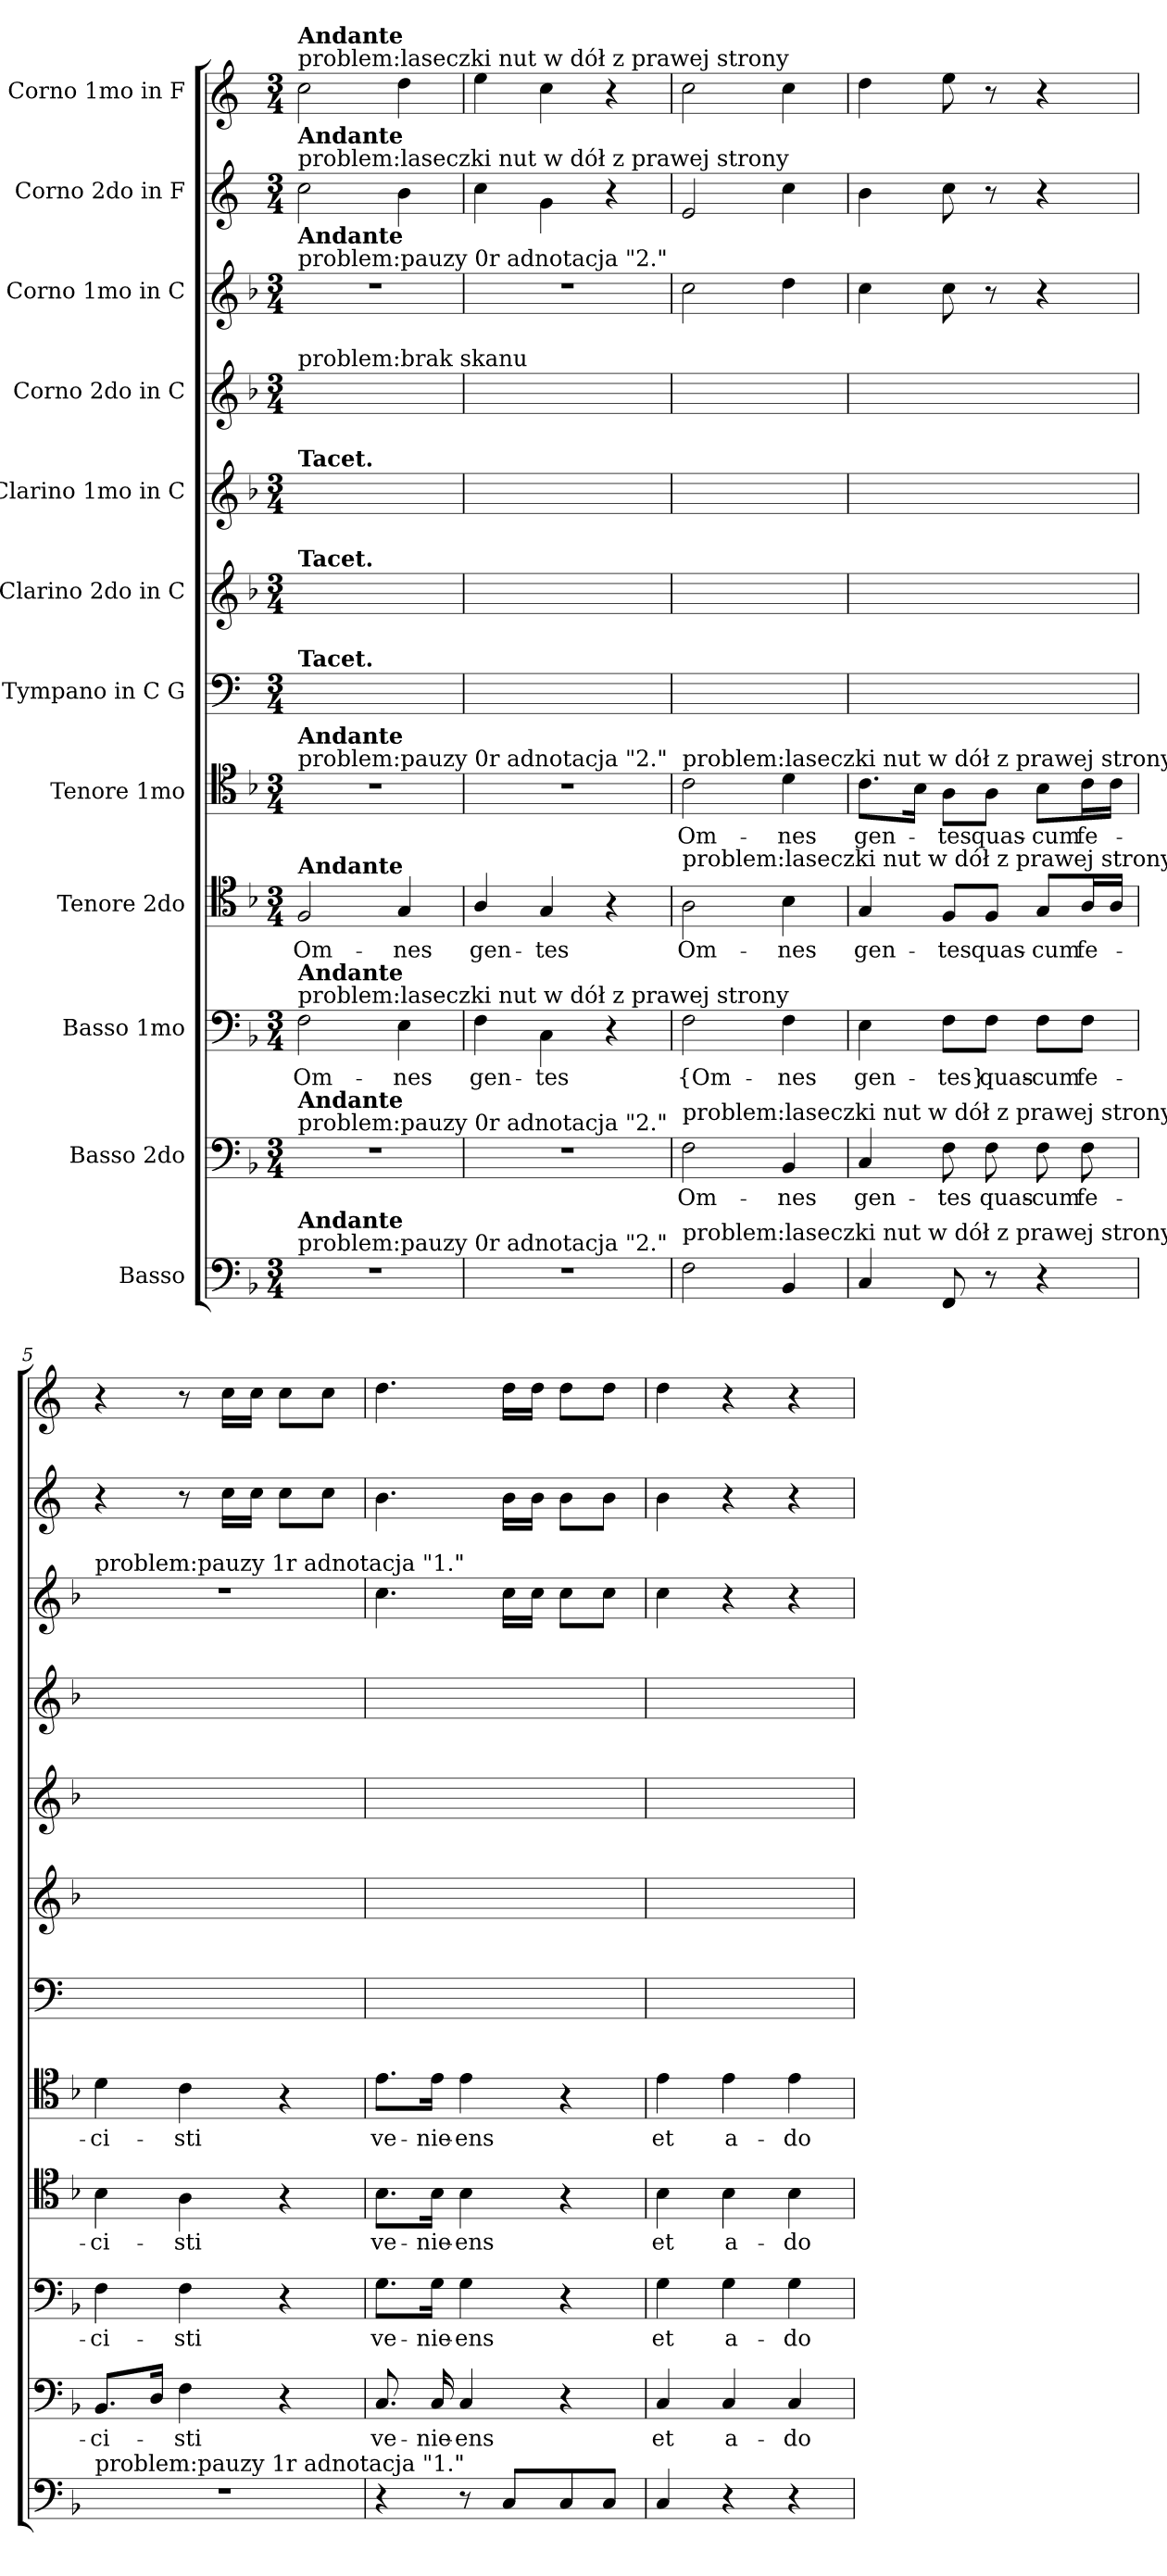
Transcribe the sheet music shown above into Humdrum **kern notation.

**kern	**kern	**text	**kern	**text	**kern	**text	**kern	**text	**kern	**kern	**kern	**kern	**kern	**kern	**kern
*part12	*part11	*part11	*part10	*part10	*part9	*part9	*part8	*part8	*part7	*part6	*part5	*part4	*part3	*part2	*part1
*staff12	*staff11	*staff11	*staff10	*staff10	*staff9	*staff9	*staff8	*staff8	*staff7	*staff6	*staff5	*staff4	*staff3	*staff2	*staff1
*I"Basso	*I"Basso 2do	*	*I"Basso 1mo	*	*I"Tenore 2do	*	*I"Tenore 1mo	*	*I"Tympano in C G	*I"Clarino 2do in C	*I"Clarino 1mo in C	*I"Corno 2do in C	*I"Corno 1mo in C	*I"Corno 2do in F	*I"Corno 1mo in F
*clefF4	*clefF4	*	*clefF4	*	*clefC4	*	*clefC4	*	*clefF4	*clefG2	*clefG2	*clefG2	*clefG2	*clefG2	*clefG2
*	*	*	*	*	*	*	*	*	*	*	*	*	*	*ITrd4c7	*ITrd4c7
*k[b-]	*k[b-]	*	*k[b-]	*	*k[b-]	*	*k[b-]	*	*k[]	*k[b-]	*k[b-]	*k[b-]	*k[b-]	*k[b-]	*k[b-]
*M3/4	*M3/4	*	*M3/4	*	*M3/4	*	*M3/4	*	*M3/4	*M3/4	*M3/4	*M3/4	*M3/4	*M3/4	*M3/4
=1	=1	=1	=1	=1	=1	=1	=1	=1	=1	=1	=1	=1	=1	=1	=1
!	!	!	!	!	!	!	!	!	!	!	!	!	!	!	!LO:TX:a:t=problem&colon;laseczki nut w dół z prawej strony
!	!	!	!	!	!	!	!	!	!	!	!	!	!	!	!LO:TX:a:B:t=Andante
!	!	!	!	!	!	!	!	!	!	!	!	!	!	!LO:TX:a:t=problem&colon;laseczki nut w dół z prawej strony	!
!	!	!	!	!	!	!	!	!	!	!	!	!	!	!LO:TX:a:B:t=Andante	!
!	!	!	!	!	!	!	!	!	!	!	!	!	!LO:TX:a:t=problem&colon;pauzy 0r adnotacja "2."	!	!
!	!	!	!	!	!	!	!	!	!	!	!	!	!LO:TX:a:B:t=Andante	!	!
!	!	!	!	!	!	!	!	!	!	!	!	!LO:TX:a:t=problem&colon;brak skanu	!	!	!
!	!	!	!	!	!	!	!	!	!	!	!LO:TX:a:B:t=Tacet.	!	!	!	!
!	!	!	!	!	!	!	!	!	!	!LO:TX:a:B:t=Tacet.	!	!	!	!	!
!	!	!	!	!	!	!	!	!	!LO:TX:a:B:t=Tacet.	!	!	!	!	!	!
!	!	!	!	!	!	!	!LO:TX:a:t=problem&colon;pauzy 0r adnotacja "2."	!	!	!	!	!	!	!	!
!	!	!	!	!	!	!	!LO:TX:a:B:t=Andante	!	!	!	!	!	!	!	!
!	!	!	!	!	!LO:TX:a:B:t=Andante	!	!	!	!	!	!	!	!	!	!
!	!	!	!LO:TX:a:t=problem&colon;laseczki nut w dół z prawej strony	!	!	!	!	!	!	!	!	!	!	!	!
!	!	!	!LO:TX:a:B:t=Andante	!	!	!	!	!	!	!	!	!	!	!	!
!	!LO:TX:a:t=problem&colon;pauzy 0r adnotacja "2."	!	!	!	!	!	!	!	!	!	!	!	!	!	!
!	!LO:TX:a:B:t=Andante	!	!	!	!	!	!	!	!	!	!	!	!	!	!
!LO:TX:a:t=problem&colon;pauzy 0r adnotacja "2."	!	!	!	!	!	!	!	!	!	!	!	!	!	!	!
!LO:TX:a:B:t=Andante	!	!	!	!	!	!	!	!	!	!	!	!	!	!	!
2.r	2.r	.	2F\	Om-	2F/	Om-	2.r	.	2.ryy	2.ryy	2.ryy	2.ryy	2.r	2f\	2f\
.	.	.	4E\	-nes	4G/	-nes	.	.	.	.	.	.	.	4e\	4g\
=2	=2	=2	=2	=2	=2	=2	=2	=2	=2	=2	=2	=2	=2	=2	=2
2.r	2.r	.	4F\	gen-	4A/	gen-	2.r	.	2.ryy	2.ryy	2.ryy	2.ryy	2.r	4f\	4a\
.	.	.	4C\	-tes	4G/	-tes	.	.	.	.	.	.	.	4c\	4f\
.	.	.	4r	.	4r	.	.	.	.	.	.	.	.	4r	4r
=3	=3	=3	=3	=3	=3	=3	=3	=3	=3	=3	=3	=3	=3	=3	=3
!	!	!	!	!	!	!	!LO:TX:a:t=problem&colon;laseczki nut w dół z prawej strony	!	!	!	!	!	!	!	!
!	!	!	!	!	!LO:TX:a:t=problem&colon;laseczki nut w dół z prawej strony	!	!	!	!	!	!	!	!	!	!
!	!LO:TX:a:t=problem&colon;laseczki nut w dół z prawej strony	!	!	!	!	!	!	!	!	!	!	!	!	!	!
!LO:TX:a:t=problem&colon;laseczki nut w dół z prawej strony	!	!	!	!	!	!	!	!	!	!	!	!	!	!	!
2F\	2F\	Om-	2F\	{Om-	2A\	Om-	2c\	Om-	2.ryy	2.ryy	2.ryy	2.ryy	2cc\	2A/	2f\
4BB-/	4BB-/	-nes	4F\	-nes	4B-\	-nes	4d\	-nes	.	.	.	.	4dd\	4f\	4f\
=4	=4	=4	=4	=4	=4	=4	=4	=4	=4	=4	=4	=4	=4	=4	=4
4C/	4C/	gen-	4E\	gen-	4G/	gen-	8.c\L	gen-	2.ryy	2.ryy	2.ryy	2.ryy	4cc\	4e\	4g\
.	.	.	.	.	.	.	16B-\Jk	.	.	.	.	.	.	.	.
8FF/	8F\	-tes	8F\L	-tes}	8F/L	-tes	8A\L	-tes	.	.	.	.	8cc\	8f\	8a\
8r	8F\	quas-	8F\J	quas-	8F/J	quas-	8A\J	quas-	.	.	.	.	8r	8r	8r
4r	8F\	-cum	8F\L	-cum	8G/L	-cum	8B-\L	-cum	.	.	.	.	4r	4r	4r
.	8F\	fe-	8F\J	fe-	16A/L	fe-	16c\L	fe-	.	.	.	.	.	.	.
.	.	.	.	.	16A/JJ	.	16c\JJ	.	.	.	.	.	.	.	.
=5	=5	=5	=5	=5	=5	=5	=5	=5	=5	=5	=5	=5	=5	=5	=5
!	!	!	!	!	!	!	!	!	!	!	!	!	!LO:TX:a:t=problem&colon;pauzy 1r adnotacja "1."	!	!
!LO:TX:a:t=problem&colon;pauzy 1r adnotacja "1."	!	!	!	!	!	!	!	!	!	!	!	!	!	!	!
2.r	8.BB-/L	-ci-	4F\	-ci-	4B-\	-ci-	4d\	-ci-	2.ryy	2.ryy	2.ryy	2.ryy	2.r	4r	4r
.	16D/Jk	.	.	.	.	.	.	.	.	.	.	.	.	.	.
.	4F\	-sti	4F\	-sti	4A\	-sti	4c\	-sti	.	.	.	.	.	8r	8r
.	.	.	.	.	.	.	.	.	.	.	.	.	.	16f\LL	16f\LL
.	.	.	.	.	.	.	.	.	.	.	.	.	.	16f\JJ	16f\JJ
.	4r	.	4r	.	4r	.	4r	.	.	.	.	.	.	8f\L	8f\L
.	.	.	.	.	.	.	.	.	.	.	.	.	.	8f\J	8f\J
=6	=6	=6	=6	=6	=6	=6	=6	=6	=6	=6	=6	=6	=6	=6	=6
4r	8.C/	ve-	8.G\L	ve-	8.B-\L	ve-	8.e\L	ve-	2.ryy	2.ryy	2.ryy	2.ryy	4.cc\	4.e\	4.g\
.	16C/	-nie-	16G\Jk	-nie-	16B-\Jk	-nie-	16e\Jk	-nie-	.	.	.	.	.	.	.
8r	4C/	-ens	4G\	-ens	4B-\	-ens	4e\	-ens	.	.	.	.	.	.	.
8C/L	.	.	.	.	.	.	.	.	.	.	.	.	16cc\LL	16e\LL	16g\LL
.	.	.	.	.	.	.	.	.	.	.	.	.	16cc\JJ	16e\JJ	16g\JJ
8C/	4r	.	4r	.	4r	.	4r	.	.	.	.	.	8cc\L	8e\L	8g\L
8C/J	.	.	.	.	.	.	.	.	.	.	.	.	8cc\J	8e\J	8g\J
=7	=7	=7	=7	=7	=7	=7	=7	=7	=7	=7	=7	=7	=7	=7	=7
4C/	4C/	et	4G\	et	4B-\	et	4e\	et	2.ryy	2.ryy	2.ryy	2.ryy	4cc\	4e\	4g\
4r	4C/	a-	4G\	a-	4B-\	a-	4e\	a-	.	.	.	.	4r	4r	4r
4r	4C/	-do-	4G\	-do-	4B-\	-do-	4e\	-do-	.	.	.	.	4r	4r	4r
=	=	=	=	=	=	=	=	=	=	=	=	=	=	=	=
*-	*-	*-	*-	*-	*-	*-	*-	*-	*-	*-	*-	*-	*-	*-	*-
